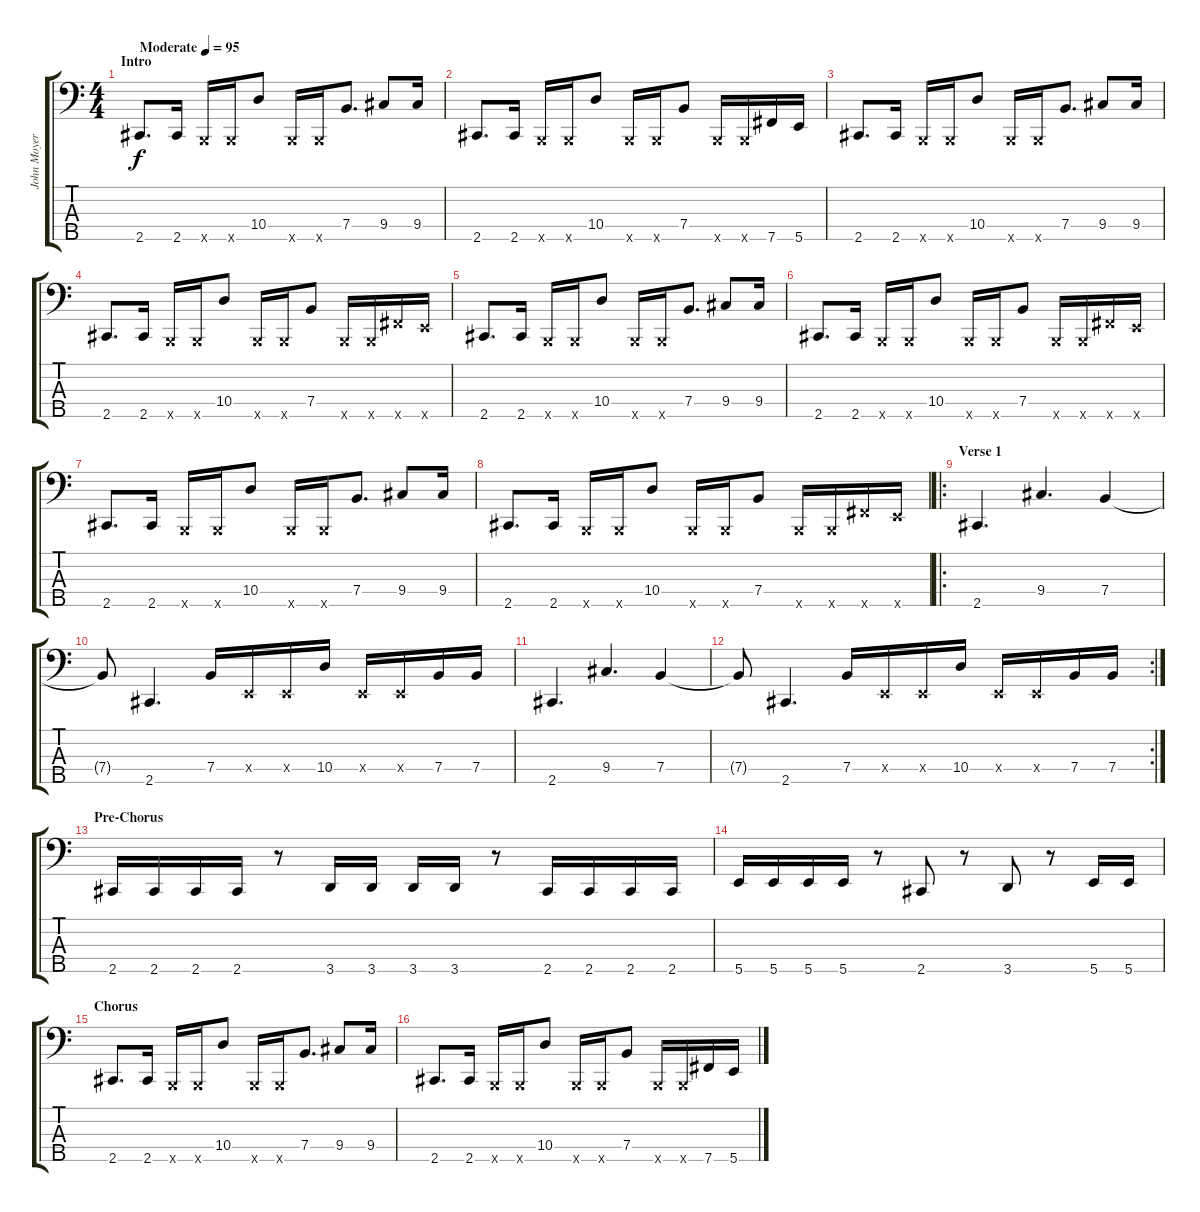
\track ("John Moyer" "John Moyer") {instrument electricbassfinger}
\staff {score tabs}
\tuning (G2 D2 A1 E1 B0) {hide}
\ts (4 4)
\section ("" "Intro")
\tempo (95 "Moderate")
\clef f4
\ks c
2.5.8{d dy f instrument electricbassfinger} 2.5.16 0.5{x}.16 0.5{x}.16 10.4.8 0.5{x}.16 0.5{x}.16 7.4.8{d} 9.4.8 9.4.16 |
2.5.8{d} 2.5.16 0.5{x}.16 0.5{x}.16 10.4.8 0.5{x}.16 0.5{x}.16 7.4.8 0.5{x}.16 0.5{x}.16 7.5.16 5.5.16 |
2.5.8{d} 2.5.16 0.5{x}.16 0.5{x}.16 10.4.8 0.5{x}.16 0.5{x}.16 7.4.8{d} 9.4.8 9.4.16 |
2.5.8{d} 2.5.16 0.5{x}.16 0.5{x}.16 10.4.8 0.5{x}.16 0.5{x}.16 7.4.8 0.5{x}.16 0.5{x}.16 7.5{x}.16 5.5{x}.16 |
2.5.8{d} 2.5.16 0.5{x}.16 0.5{x}.16 10.4.8 0.5{x}.16 0.5{x}.16 7.4.8{d} 9.4.8 9.4.16 |
2.5.8{d} 2.5.16 0.5{x}.16 0.5{x}.16 10.4.8 0.5{x}.16 0.5{x}.16 7.4.8 0.5{x}.16 0.5{x}.16 7.5{x}.16 5.5{x}.16 |
2.5.8{d} 2.5.16 0.5{x}.16 0.5{x}.16 10.4.8 0.5{x}.16 0.5{x}.16 7.4.8{d} 9.4.8 9.4.16 |
2.5.8{d} 2.5.16 0.5{x}.16 0.5{x}.16 10.4.8 0.5{x}.16 0.5{x}.16 7.4.8 0.5{x}.16 0.5{x}.16 7.5{x}.16 5.5{x}.16 |
\ro
\section ("" "Verse 1")
2.5.4{d} 9.4.4{d} 7.4.4 |
7.4{t}.8 2.5.4{d} 7.4.16 0.4{x}.16 0.4{x}.16 10.4.16 0.4{x}.16 0.4{x}.16 7.4.16 7.4.16 |
2.5.4{d} 9.4.4{d} 7.4.4 |
\rc 2
7.4{t}.8 2.5.4{d} 7.4.16 0.4{x}.16 0.4{x}.16 10.4.16 0.4{x}.16 0.4{x}.16 7.4.16 7.4.16 |
\section ("" "Pre-Chorus")
2.5.16 2.5.16 2.5.16 2.5.16 r.8 3.5.16 3.5.16 3.5.16 3.5.16 r.8 2.5.16 2.5.16 2.5.16 2.5.16 |
5.5.16 5.5.16 5.5.16 5.5.16 r.8 2.5.8 r.8 3.5.8 r.8 5.5.16 5.5.16 |
\section ("" "Chorus")
2.5.8{d} 2.5.16 0.5{x}.16 0.5{x}.16 10.4.8 0.5{x}.16 0.5{x}.16 7.4.8{d} 9.4.8 9.4.16 |
2.5.8{d} 2.5.16 0.5{x}.16 0.5{x}.16 10.4.8 0.5{x}.16 0.5{x}.16 7.4.8 0.5{x}.16 0.5{x}.16 7.5.16 5.5.16
